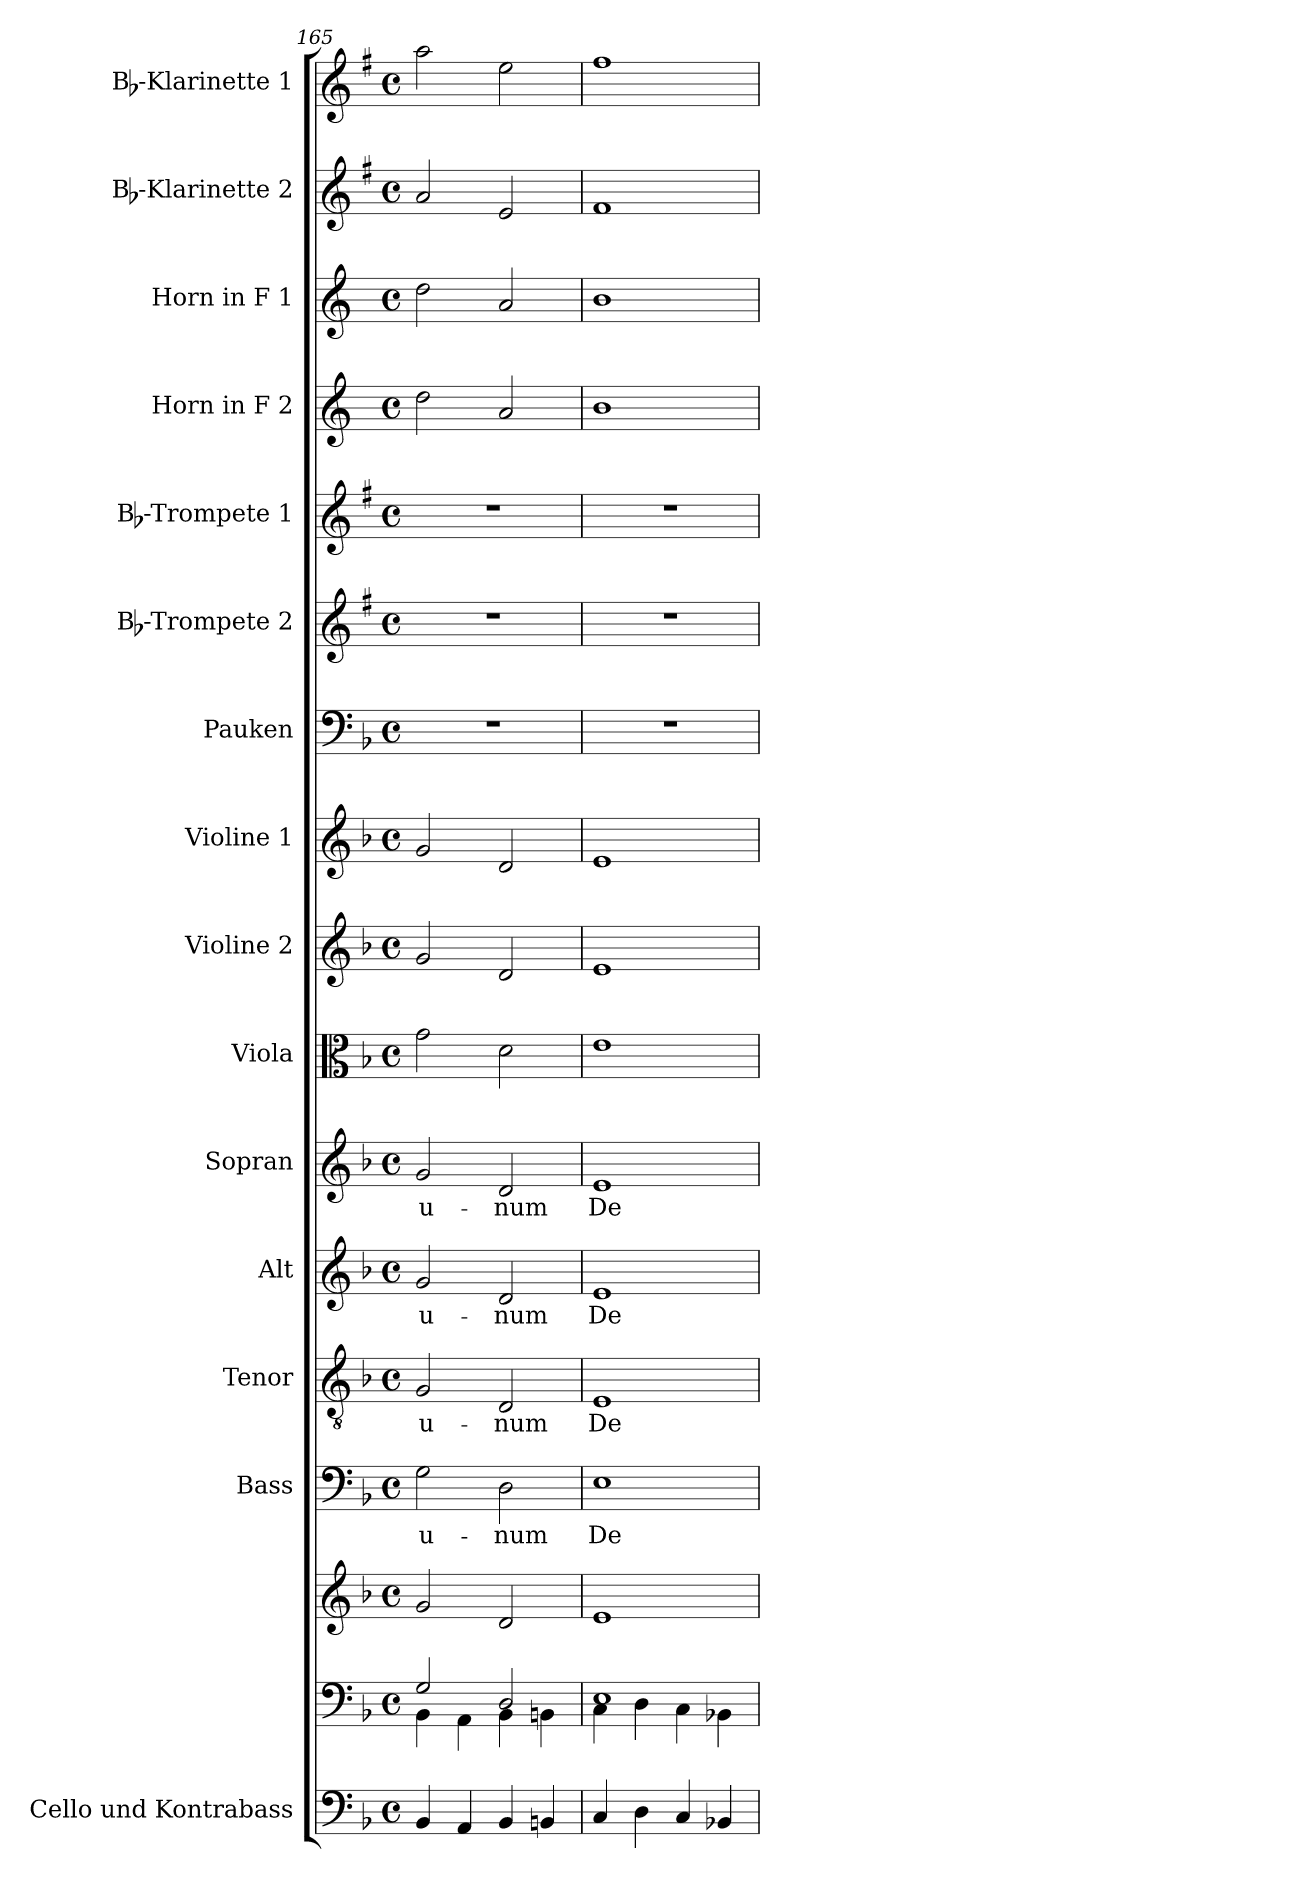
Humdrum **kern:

**kern	**kern	**kern	**kern	**text	**kern	**text	**kern	**text	**kern	**text	**kern	**kern	**kern	**kern	**kern	**kern	**kern	**kern	**kern	**kern
*part16	*part15	*part15	*part14	*part14	*part13	*part13	*part12	*part12	*part11	*part11	*part10	*part9	*part8	*part7	*part6	*part5	*part4	*part3	*part2	*part1
*staff17	*staff16	*staff15	*staff14	*staff14	*staff13	*staff13	*staff12	*staff12	*staff11	*staff11	*staff10	*staff9	*staff8	*staff7	*staff6	*staff5	*staff4	*staff3	*staff2	*staff1
*I"Cello und Kontrabass	*	*	*I"Bass	*	*I"Tenor	*	*I"Alt	*	*I"Sopran	*	*I"Viola	*I"Violine 2	*I"Violine 1	*I"Pauken	*I"Bb-Trompete 2	*I"Bb-Trompete 1	*I"Horn in F 2	*I"Horn in F 1	*I"Bb-Klarinette 2	*I"Bb-Klarinette 1
*I'Kb.	*	*	*I'B.	*	*I'T.	*	*I'A.	*	*I'S.	*	*I'Vla.	*I'Vl. 2	*I'Vl. 1	*I'Pk.	*I'Bb Trp. 2	*I'Bb Trp. 1	*	*	*I'Bb Kl. 2	*I'Bb Kl. 1
*clefF4	*clefF4	*clefG2	*clefF4	*	*clefGv2	*	*clefG2	*	*clefG2	*	*clefC3	*clefG2	*clefG2	*clefF4	*clefG2	*clefG2	*clefG2	*clefG2	*clefG2	*clefG2
*ITrd7c12	*	*	*	*	*	*	*	*	*	*	*	*	*	*	*ITrd1c2	*ITrd1c2	*ITrd4c7	*ITrd4c7	*ITrd1c2	*ITrd1c2
*k[b-]	*k[b-]	*k[b-]	*k[b-]	*	*k[b-]	*	*k[b-]	*	*k[b-]	*	*k[b-]	*k[b-]	*k[b-]	*k[b-]	*k[b-]	*k[b-]	*k[b-]	*k[b-]	*k[b-]	*k[b-]
*F:	*F:	*F:	*F:	*	*F:	*	*F:	*	*F:	*	*F:	*F:	*F:	*F:	*F:	*F:	*F:	*F:	*F:	*F:
*M4/4	*M4/4	*M4/4	*M4/4	*	*M4/4	*	*M4/4	*	*M4/4	*	*M4/4	*M4/4	*M4/4	*M4/4	*M4/4	*M4/4	*M4/4	*M4/4	*M4/4	*M4/4
*met(c)	*met(c)	*met(c)	*met(c)	*	*met(c)	*	*met(c)	*	*met(c)	*	*met(c)	*met(c)	*met(c)	*met(c)	*met(c)	*met(c)	*met(c)	*met(c)	*met(c)	*met(c)
=165	=165	=165	=165	=165	=165	=165	=165	=165	=165	=165	=165	=165	=165	=165	=165	=165	=165	=165	=165	=165
*	*^	*	*	*	*	*	*	*	*	*	*	*	*	*	*	*	*	*	*	*
!	!	!	!	!	!LO:LY:b	!	!LO:LY:b	!	!LO:LY:b	!	!LO:LY:b	!	!	!	!	!	!	!	!	!	!
4BBB-/	2G/	4BB-\	2g/	2G\	u-	2G/	u-	2g/	u-	2g/	u-	2g\	2g/	2g/	1r	1r	1r	2g\	2g\	2g/	2gg\
4AAA/	.	4AA\	.	.	.	.	.	.	.	.	.	.	.	.	.	.	.	.	.	.	.
!	!	!	!	!	!LO:LY:b	!	!LO:LY:b	!	!LO:LY:b	!	!LO:LY:b	!	!	!	!	!	!	!	!	!	!
4BBB-/	2D/	4BB-\	2d/	2D\	-num	2D/	-num	2d/	-num	2d/	-num	2d\	2d/	2d/	.	.	.	2d/	2d/	2d/	2dd\
4BBBn/	.	4BBn\	.	.	.	.	.	.	.	.	.	.	.	.	.	.	.	.	.	.	.
=166	=166	=166	=166	=166	=166	=166	=166	=166	=166	=166	=166	=166	=166	=166	=166	=166	=166	=166	=166	=166	=166
!	!	!	!	!	!LO:LY:b	!	!LO:LY:b	!	!LO:LY:b	!	!LO:LY:b	!	!	!	!	!	!	!	!	!	!
4CC/	1E	4C\	1e	1E	De-	1E	De-	1e	De-	1e	De-	1e	1e	1e	1r	1r	1r	1e	1e	1e	1ee
4DD\	.	4D\	.	.	.	.	.	.	.	.	.	.	.	.	.	.	.	.	.	.	.
4CC/	.	4C\	.	.	.	.	.	.	.	.	.	.	.	.	.	.	.	.	.	.	.
4BBB-X/	.	4BB-X\	.	.	.	.	.	.	.	.	.	.	.	.	.	.	.	.	.	.	.
*	*v	*v	*	*	*	*	*	*	*	*	*	*	*	*	*	*	*	*	*	*	*
=	=	=	=	=	=	=	=	=	=	=	=	=	=	=	=	=	=	=	=	=
*-	*-	*-	*-	*-	*-	*-	*-	*-	*-	*-	*-	*-	*-	*-	*-	*-	*-	*-	*-	*-
